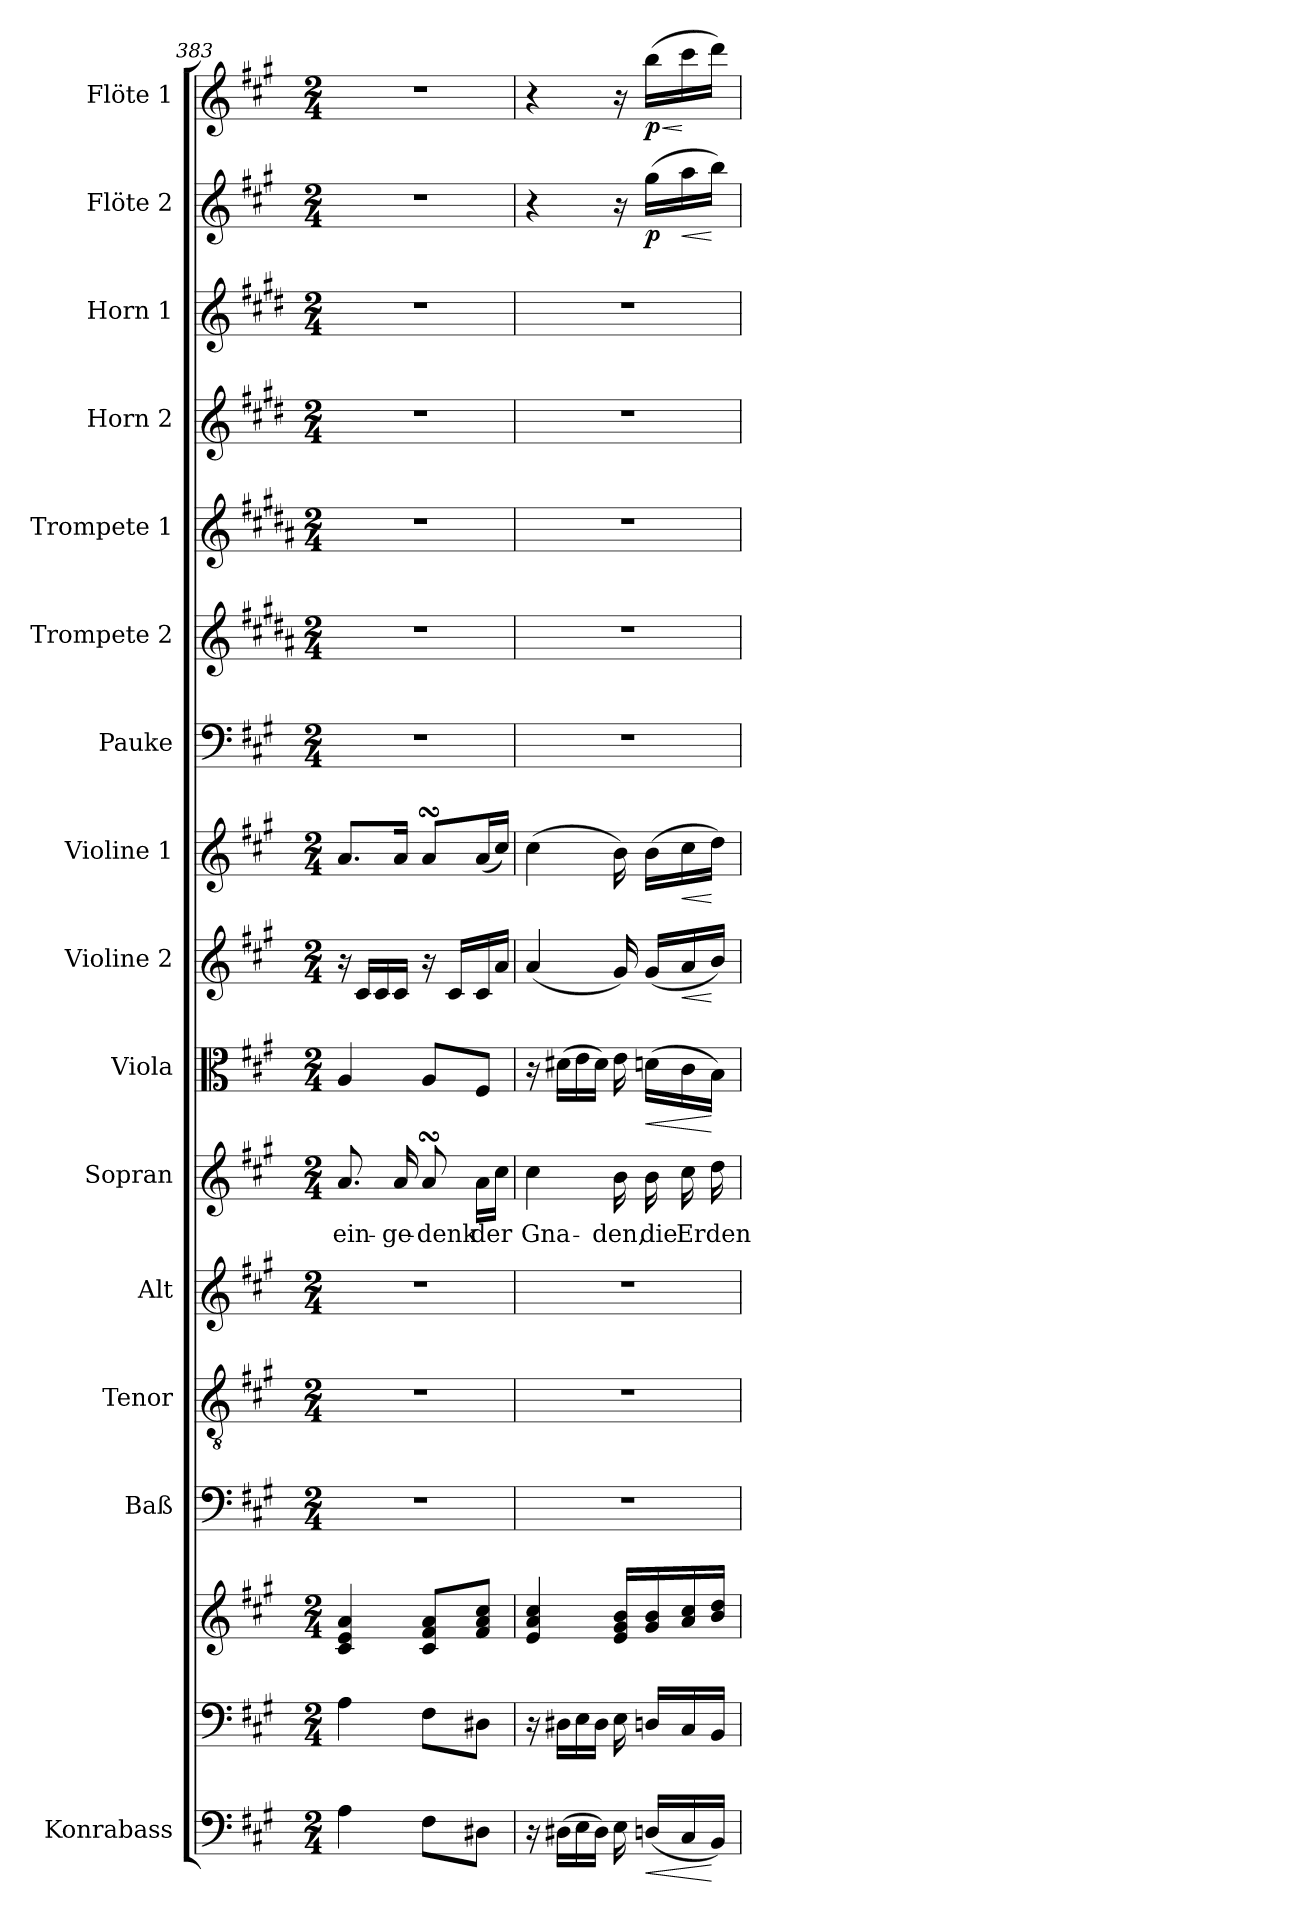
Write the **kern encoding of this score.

**kern	**dynam	**kern	**kern	**kern	**kern	**kern	**kern	**text	**kern	**dynam	**kern	**dynam	**kern	**dynam	**kern	**kern	**kern	**kern	**kern	**kern	**dynam	**kern	**dynam
*part16	*part16	*part15	*part15	*part14	*part13	*part12	*part11	*part11	*part10	*part10	*part9	*part9	*part8	*part8	*part7	*part6	*part5	*part4	*part3	*part2	*part2	*part1	*part1
*staff17	*staff17	*staff16	*staff15	*staff14	*staff13	*staff12	*staff11	*staff11	*staff10	*staff10	*staff9	*staff9	*staff8	*staff8	*staff7	*staff6	*staff5	*staff4	*staff3	*staff2	*staff2	*staff1	*staff1
*I"Konrabass	*	*	*	*I"Baß	*I"Tenor	*I"Alt	*I"Sopran	*	*I"Viola	*	*I"Violine 2	*	*I"Violine 1	*	*I"Pauke	*I"Trompete 2	*I"Trompete 1	*I"Horn 2	*I"Horn 1	*I"Flöte 2	*	*I"Flöte 1	*
*I'Kb.	*	*	*	*I'Baß	*I'Ten	*I'Alt	*I'Sop	*	*I'Vla.	*	*I'Vln. 2	*	*I'Vln. 1	*	*I'Pk.	*I'Trp. 2	*I'Trp. 1	*I'Hrn. 2	*I'Hrn. 1	*I'Fl. 2	*	*I'Fl. 1	*
*clefF4	*	*clefF4	*clefG2	*clefF4	*clefGv2	*clefG2	*clefG2	*	*clefC3	*	*clefG2	*	*clefG2	*	*clefF4	*clefG2	*clefG2	*clefG2	*clefG2	*clefG2	*	*clefG2	*
*ITrd7c12	*	*	*	*	*	*	*	*	*	*	*	*	*	*	*	*ITrd1c2	*ITrd1c2	*ITrd4c7	*ITrd4c7	*	*	*	*
*k[f#c#g#]	*	*k[f#c#g#]	*k[f#c#g#]	*k[f#c#g#]	*k[f#c#g#]	*k[f#c#g#]	*k[f#c#g#]	*	*k[f#c#g#]	*	*k[f#c#g#]	*	*k[f#c#g#]	*	*k[f#c#g#]	*k[f#c#g#]	*k[f#c#g#]	*k[f#c#g#]	*k[f#c#g#]	*k[f#c#g#]	*	*k[f#c#g#]	*
*A:	*	*A:	*A:	*A:	*A:	*A:	*A:	*	*A:	*	*A:	*	*A:	*	*A:	*A:	*A:	*A:	*A:	*A:	*	*A:	*
*M2/4	*	*M2/4	*M2/4	*M2/4	*M2/4	*M2/4	*M2/4	*	*M2/4	*	*M2/4	*	*M2/4	*	*M2/4	*M2/4	*M2/4	*M2/4	*M2/4	*M2/4	*	*M2/4	*
=383	=383	=383	=383	=383	=383	=383	=383	=383	=383	=383	=383	=383	=383	=383	=383	=383	=383	=383	=383	=383	=383	=383	=383
!	!	!	!	!	!	!	!	!LO:LY:b	!	!	!	!	!	!	!	!	!	!	!	!	!	!	!
4AA\	.	4A\	4c#/ 4e/ 4a/	2r	2r	2r	8.a/	ein-	4A/	.	16r	.	8.a/L	.	2r	2r	2r	2r	2r	2r	.	2r	.
.	.	.	.	.	.	.	.	.	.	.	16c#/LL	.	.	.	.	.	.	.	.	.	.	.	.
.	.	.	.	.	.	.	.	.	.	.	16c#/	.	.	.	.	.	.	.	.	.	.	.	.
!	!	!	!	!	!	!	!	!LO:LY:b	!	!	!	!	!	!	!	!	!	!	!	!	!	!	!
.	.	.	.	.	.	.	16a/	-ge-	.	.	16c#/JJ	.	16a/Jk	.	.	.	.	.	.	.	.	.	.
!	!	!	!	!	!	!	!	!LO:LY:b	!	!	!	!	!	!	!	!	!	!	!	!	!	!	!
8FF#\L	.	8F#\L	8c#/ 8f#/ 8a/L	.	.	.	8asSSs/	-denk	8A/L	.	16r	.	8asSSs/L	.	.	.	.	.	.	.	.	.	.
.	.	.	.	.	.	.	.	.	.	.	16c#/LL	.	.	.	.	.	.	.	.	.	.	.	.
!	!	!	!	!	!	!	!	!LO:LY:b	!	!	!	!	!	!	!	!	!	!	!	!	!	!	!
8DD#X\J	.	8D#X\J	8f#/ 8a/ 8cc#/J	.	.	.	16a\LL	der	8F#/J	.	16c#/	.	(<16a/L	.	.	.	.	.	.	.	.	.	.
.	.	.	.	.	.	.	16cc#\JJ	.	.	.	16a/JJ	.	16cc#/JJ)	.	.	.	.	.	.	.	.	.	.
!!LO:PB:g=z
=384	=384	=384	=384	=384	=384	=384	=384	=384	=384	=384	=384	=384	=384	=384	=384	=384	=384	=384	=384	=384	=384	=384	=384
!	!	!	!	!	!	!	!	!LO:LY:b	!	!	!	!	!	!	!	!	!	!	!	!	!	!	!
16r	.	16r	4e/ 4a/ 4cc#/	2r	2r	2r	4cc#\	Gna-	16r	.	(<4a/	.	(>4cc#\	.	2r	2r	2r	2r	2r	4r	.	4r	.
(>16DD#X\LL	.	16D#X\LL	.	.	.	.	.	.	(>16d#X\LL	.	.	.	.	.	.	.	.	.	.	.	.	.	.
16EE\	.	16E\	.	.	.	.	.	.	16e\	.	.	.	.	.	.	.	.	.	.	.	.	.	.
16DD#\JJ)	.	16D#\JJ	.	.	.	.	.	.	16d#\JJ)	.	.	.	.	.	.	.	.	.	.	.	.	.	.
!	!	!	!	!	!	!	!	!LO:LY:b	!	!	!	!	!	!	!	!	!	!	!	!	!	!	!
16EE\	.	16E\	16e/ 16g#/ 16b/LL	.	.	.	16b\	-den,	16e\	.	16g#/)	.	16b\)	.	.	.	.	.	.	16r	.	16r	.
!	!LO:HP:b	!	!	!	!	!	!	!LO:LY:b	!	!LO:HP:b	!	!	!	!	!	!	!	!	!	!	!LO:DY:b	!	!LO:HP:b
!	!	!	!	!	!	!	!	!	!	!	!	!	!	!	!	!	!	!	!	!	!	!	!LO:DY:n=1:b
(<16DDn/LL	<	16Dn/LL	16g#/ 16b/	.	.	.	16b\	die	(>16dn\LL	<	(<16g#/LL	.	(>16b\LL	.	.	.	.	.	.	(>16gg#\LL	p	(>16bb\LL	< p
!	!	!	!	!	!	!	!	!LO:LY:b	!	!	!	!LO:HP:b	!	!LO:HP:b	!	!	!	!	!	!	!LO:HP:b	!	!
16CC#/	.	16C#/	16a/ 16cc#/	.	.	.	16cc#\	Er	16c#\	.	16a/	<	16cc#\	<	.	.	.	.	.	16aa\	<	16ccc#\	[
!	!	!	!	!	!	!	!	!LO:LY:b	!	!	!	!	!	!	!	!	!	!	!	!	!	!	!
16BBB/JJ)	[	16BB/JJ	16b/ 16dd/JJ	.	.	.	16dd\	den	16B\JJ)	[	16b/JJ)	[	16dd\JJ)	[	.	.	.	.	.	16bb\JJ)	[	16ddd\JJ)	.
=	=	=	=	=	=	=	=	=	=	=	=	=	=	=	=	=	=	=	=	=	=	=	=
*-	*-	*-	*-	*-	*-	*-	*-	*-	*-	*-	*-	*-	*-	*-	*-	*-	*-	*-	*-	*-	*-	*-	*-
